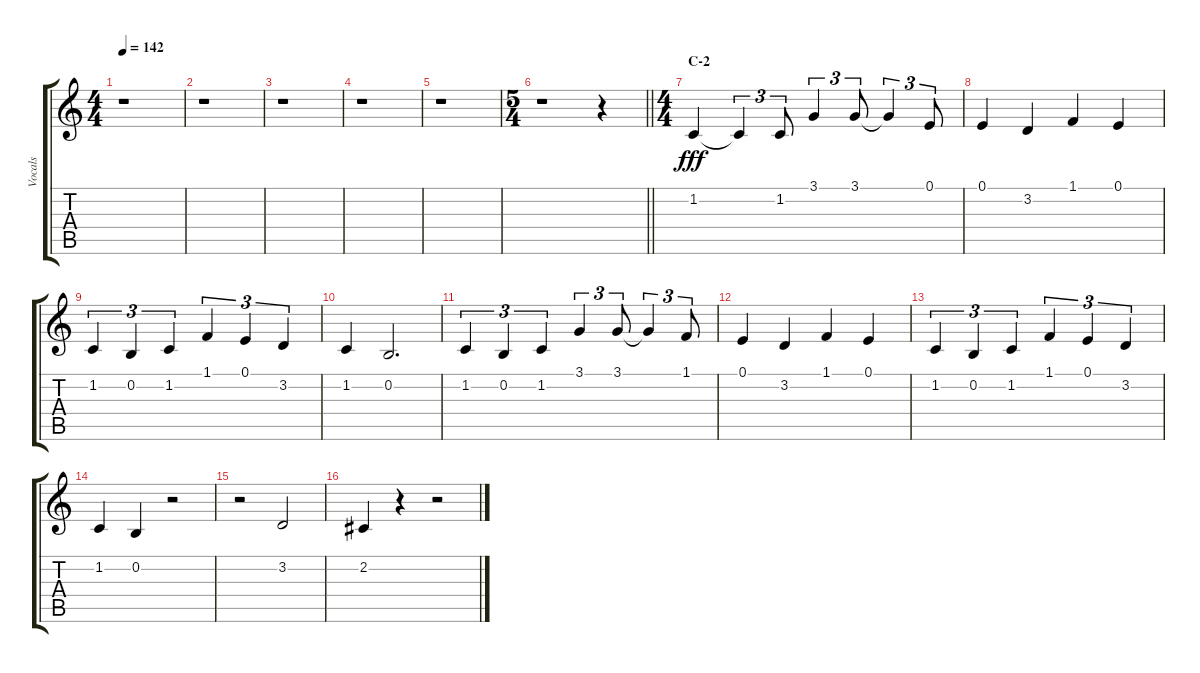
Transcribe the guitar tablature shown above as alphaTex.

\track ("Vocals" "Vocals") {instrument voiceoohs}
\staff {score tabs}
\tuning (E4 B3 G3 D3 A2 E2) {hide}
\ts (4 4)
\tempo 142
\clef g2
\ks c
r.1{dy f} |
r.1 |
r.1 |
r.1 |
r.1 |
\ts (5 4)
\barLineRight lightlight
r.1 r.4 |
\ts (4 4)
\section ("" "C-2")
1.2.4{dy fff} 1.2{t}.4{tu (3 2)} 1.2.8{tu (3 2)} 3.1.4{tu (3 2)} 3.1.8{tu (3 2)} 3.1{t}.4{tu (3 2)} 0.1.8{tu (3 2)} |
0.1.4 3.2.4 1.1.4 0.1.4 |
1.2.4{tu (3 2)} 0.2.4{tu (3 2)} 1.2.4{tu (3 2)} 1.1.4{tu (3 2)} 0.1.4{tu (3 2)} 3.2.4{tu (3 2)} |
1.2.4 0.2.2{d} |
1.2.4{tu (3 2)} 0.2.4{tu (3 2)} 1.2.4{tu (3 2)} 3.1.4{tu (3 2)} 3.1.8{tu (3 2)} 3.1{t}.4{tu (3 2)} 1.1.8{tu (3 2)} |
0.1.4 3.2.4 1.1.4 0.1.4 |
1.2.4{tu (3 2)} 0.2.4{tu (3 2)} 1.2.4{tu (3 2)} 1.1.4{tu (3 2)} 0.1.4{tu (3 2)} 3.2.4{tu (3 2)} |
1.2.4 0.2.4 r.2 |
r.2 3.2.2 |
2.2.4 r.4 r.2
